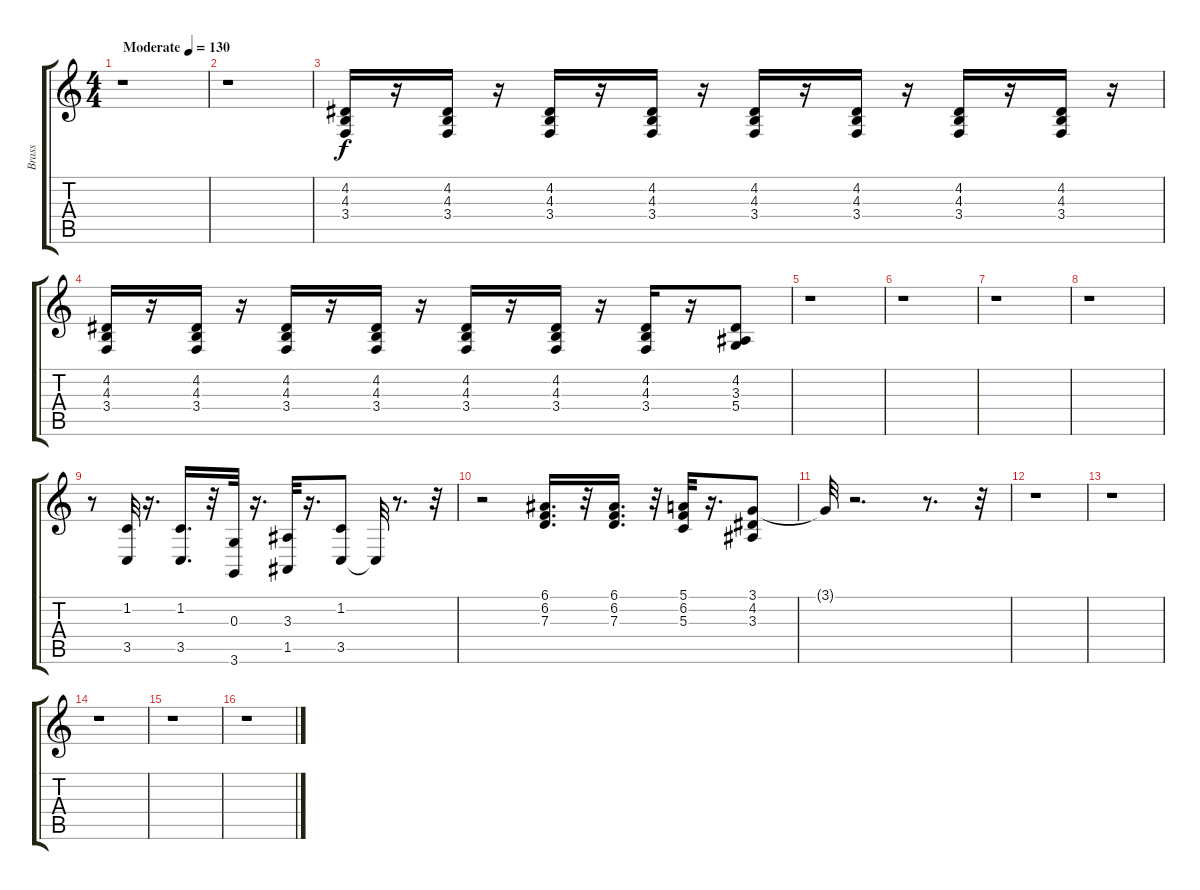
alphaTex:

\track ("Brass               " "Brass     ") {instrument brasssection}
\staff {score tabs}
\tuning (E4 B3 G3 D3 A2 E2) {hide}
\ts (4 4)
\tempo (130 "Moderate")
\clef g2
\ks c
r.1{dy f instrument brasssection} |
r.1 |
(4.2 4.3 3.4).16 r.16 (4.2 4.3 3.4).16 r.16 (4.2 4.3 3.4).16 r.16 (4.2 4.3 3.4).16 r.16 (4.2 4.3 3.4).16 r.16 (4.2 4.3 3.4).16 r.16 (4.2 4.3 3.4).16 r.16 (4.2 4.3 3.4).16 r.16 |
(4.2 4.3 3.4).16 r.16 (4.2 4.3 3.4).16 r.16 (4.2 4.3 3.4).16 r.16 (4.2 4.3 3.4).16 r.16 (4.2 4.3 3.4).16 r.16 (4.2 4.3 3.4).16 r.16 (4.2 4.3 3.4).16 r.16 (4.2 3.3 5.4).8 |
r.1 |
r.1 |
r.1 |
r.1 |
r.8 (1.2 3.5).32 r.16{d} (1.2 3.5).16{d} r.32 (0.3 3.6).32 r.16{d} (3.3 1.5).32 r.16{d} (1.2 3.5).8 3.5{t}.32 r.8{d} r.32 |
r.2 (6.1 6.2 7.3).16{d} r.32 (6.1 6.2 7.3).16{d} r.32 (5.1 6.2 5.3).32 r.16{d} (3.1 4.2 3.3).8 |
3.1{t}.32 r.2{d} r.8{d} r.32 |
r.1 |
r.1 |
r.1 |
r.1 |
r.1
